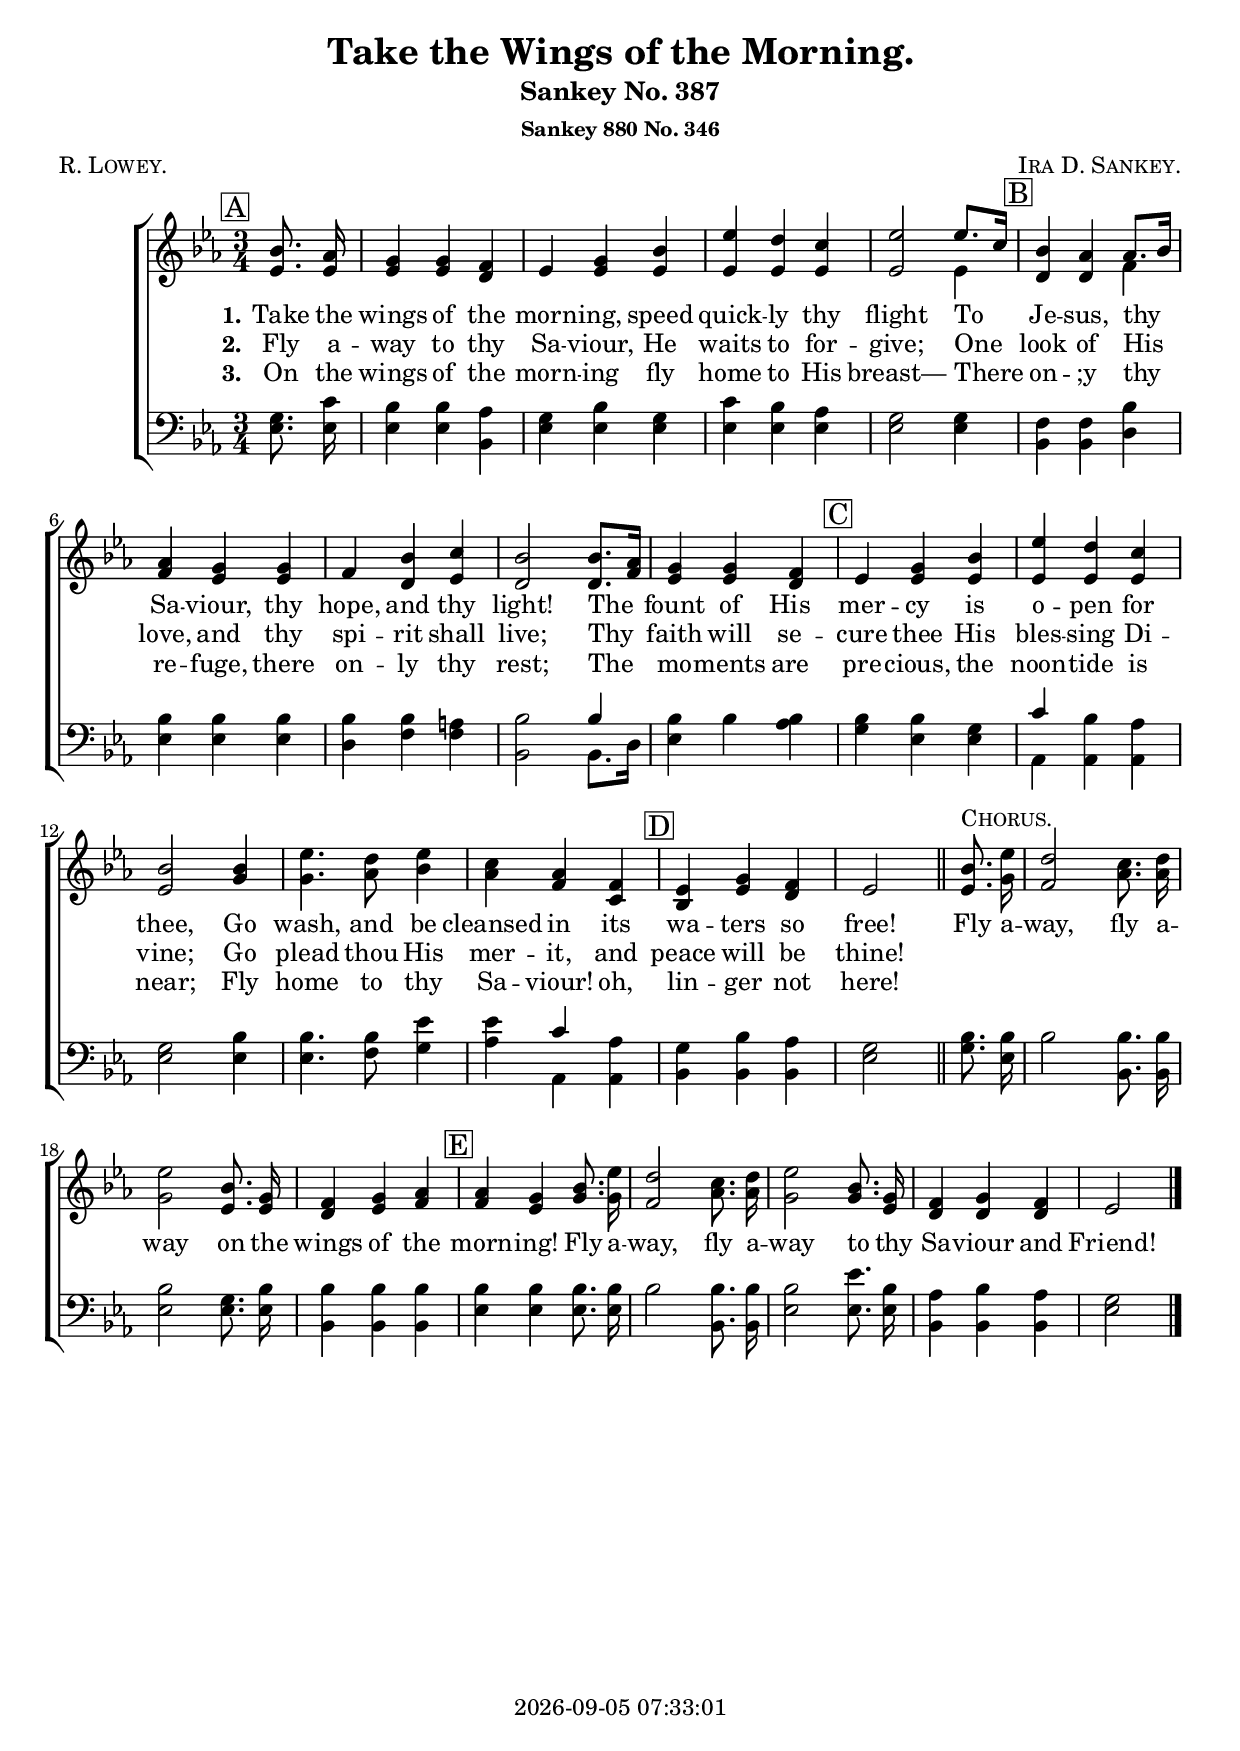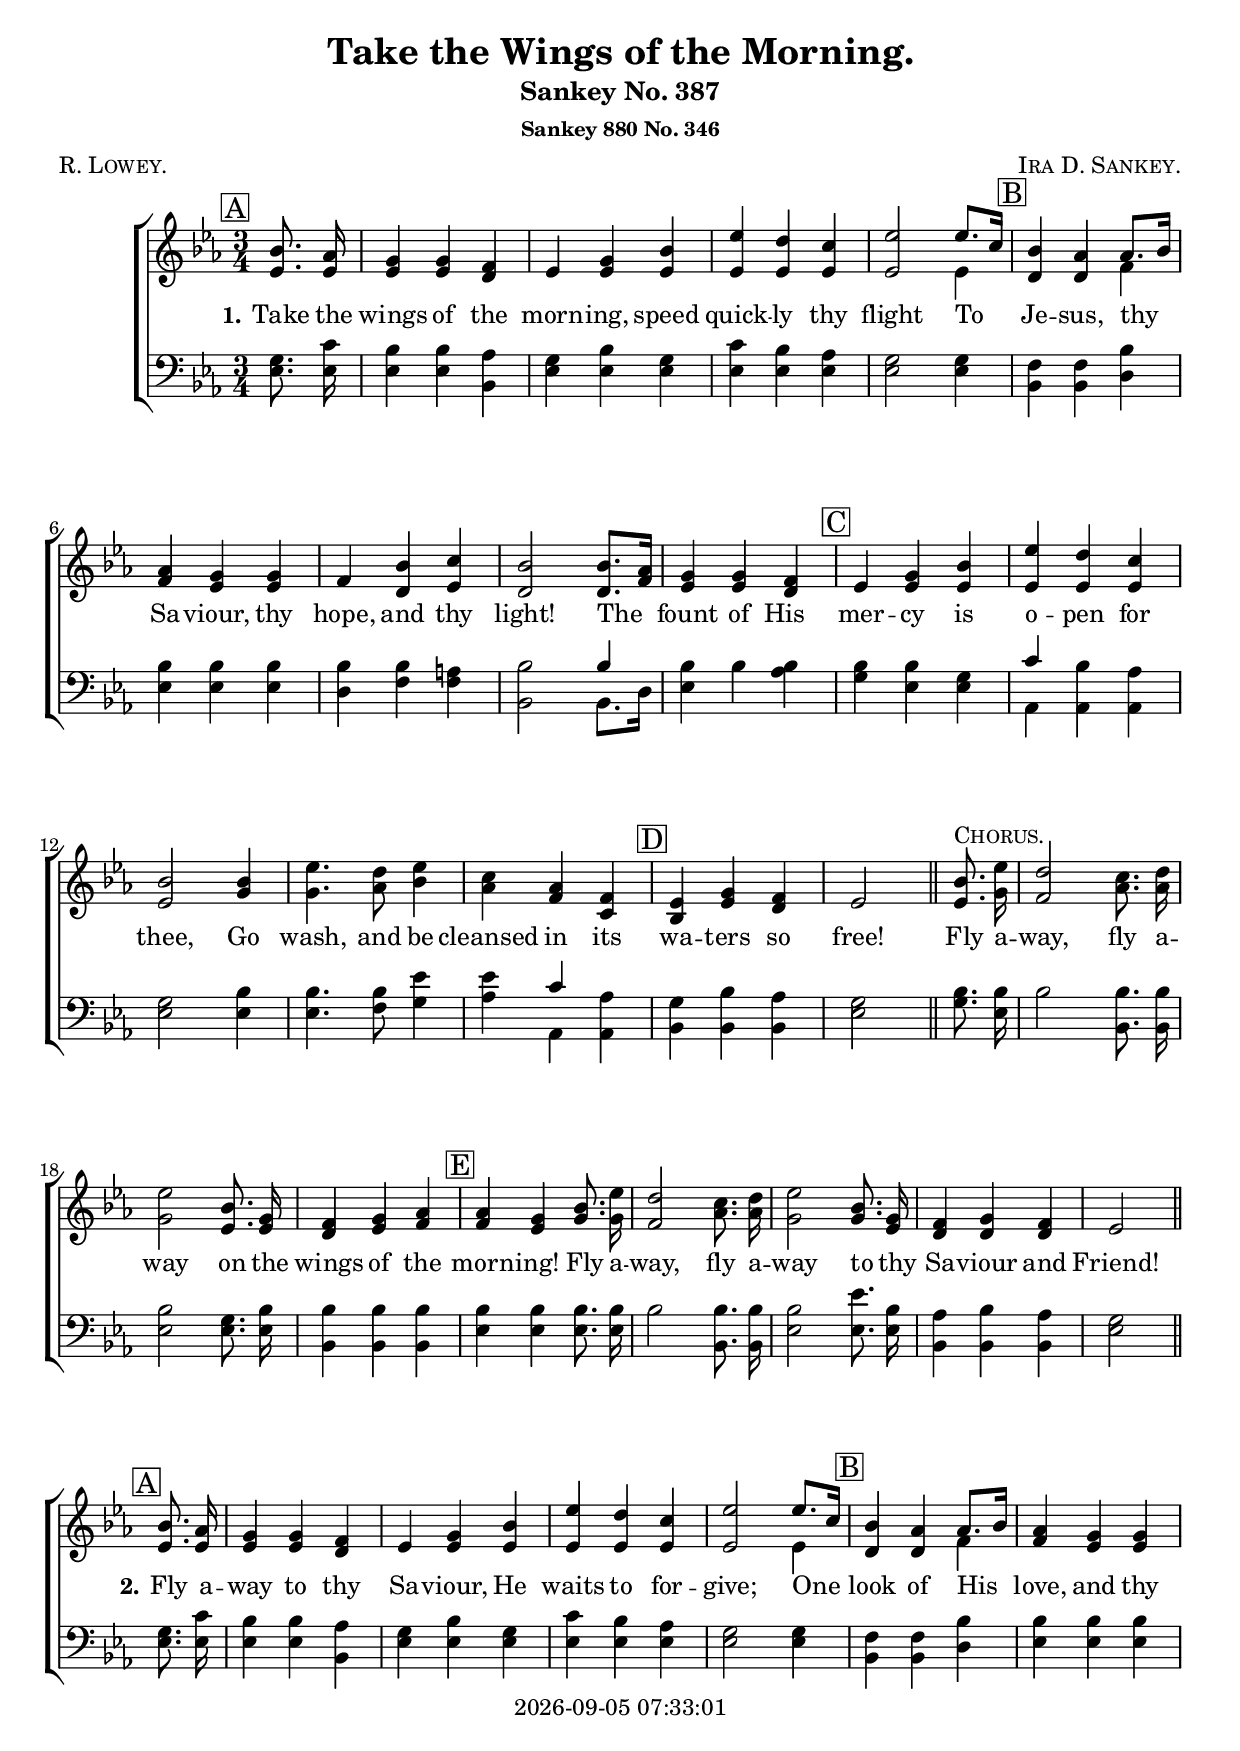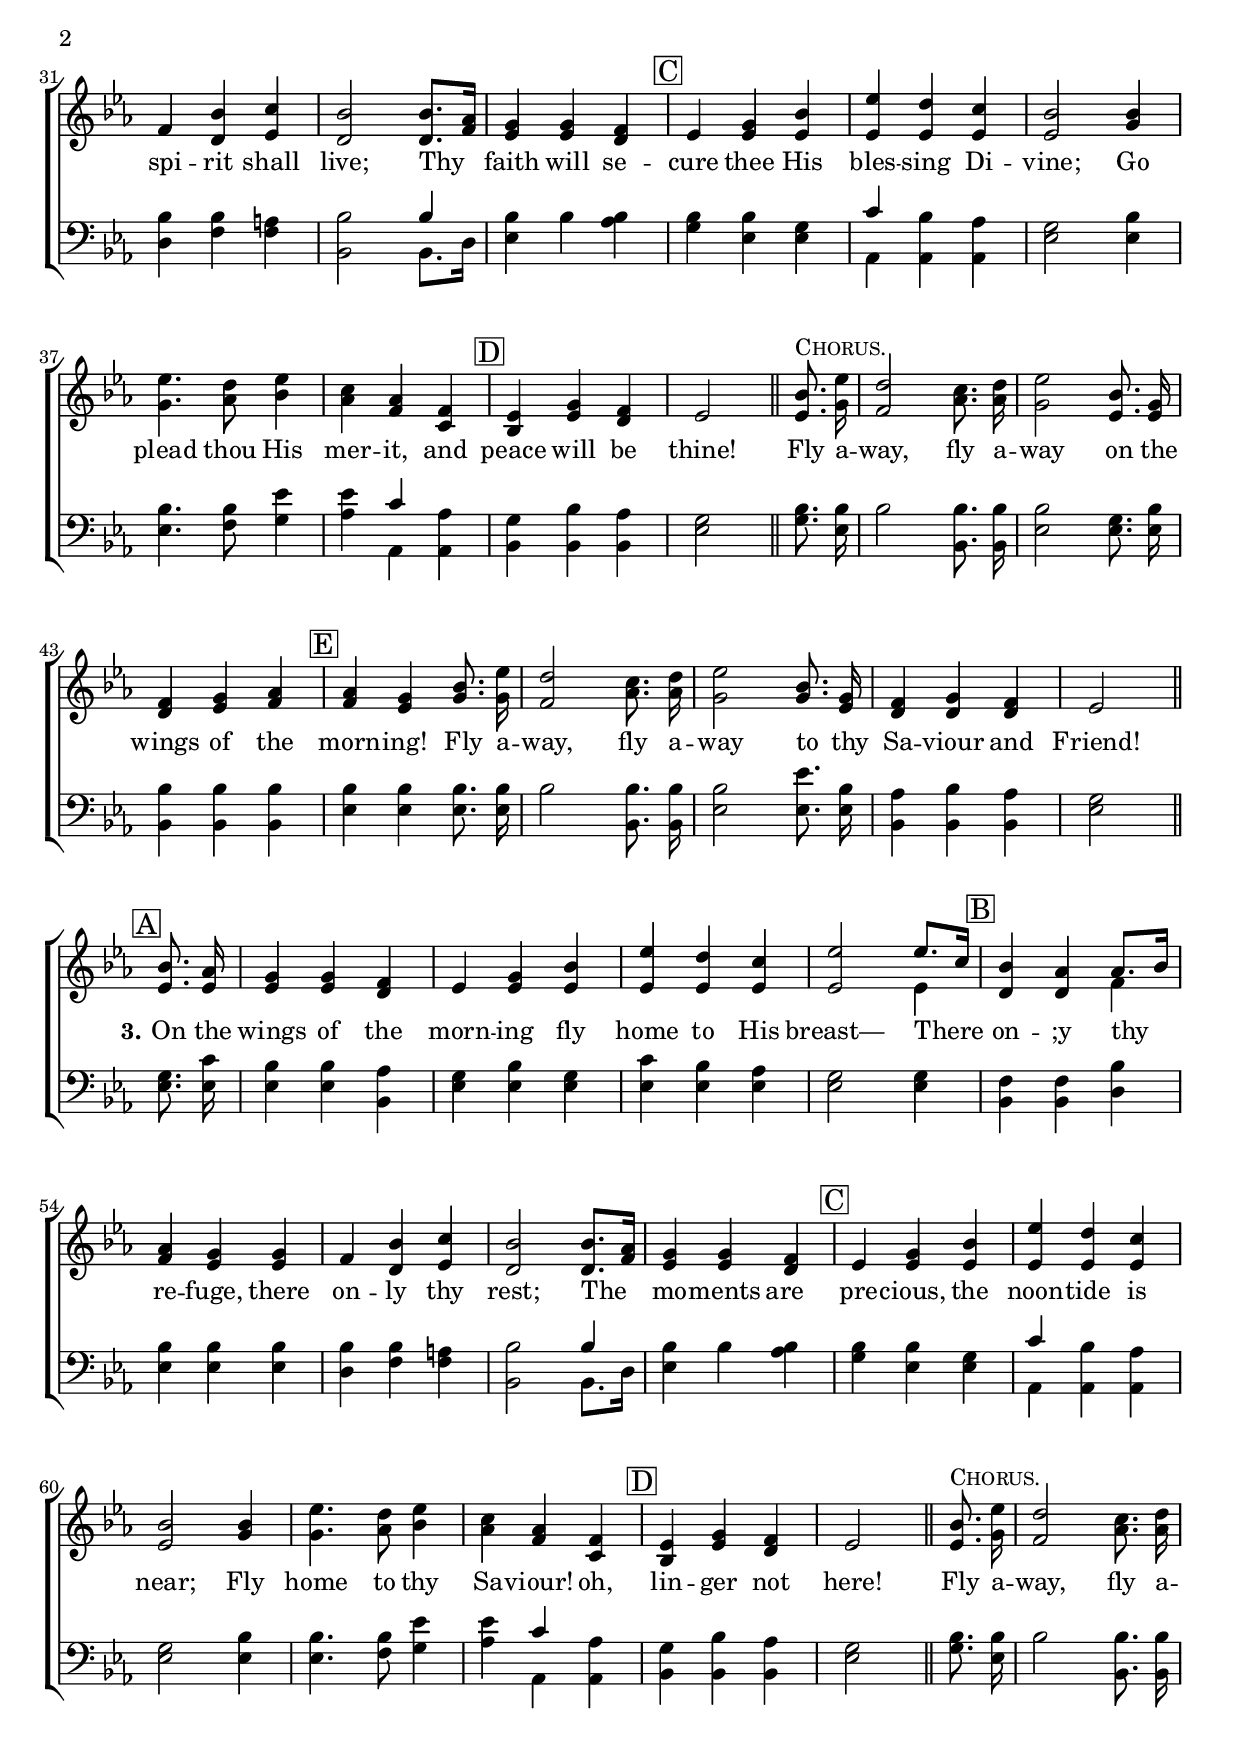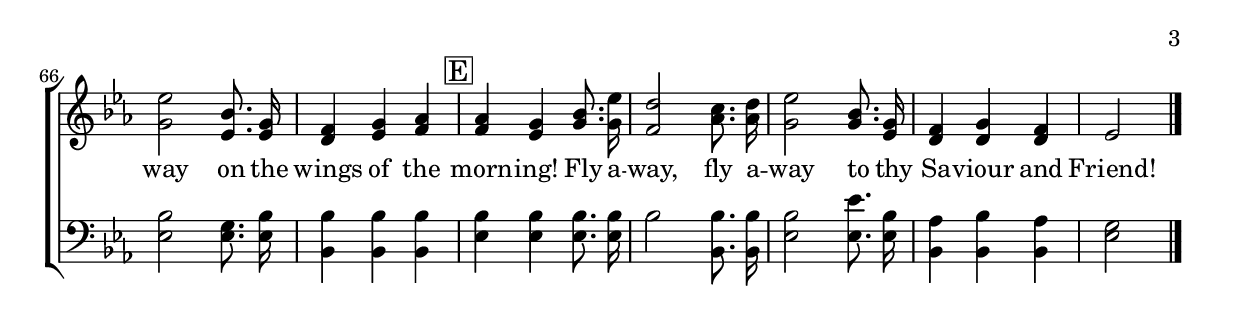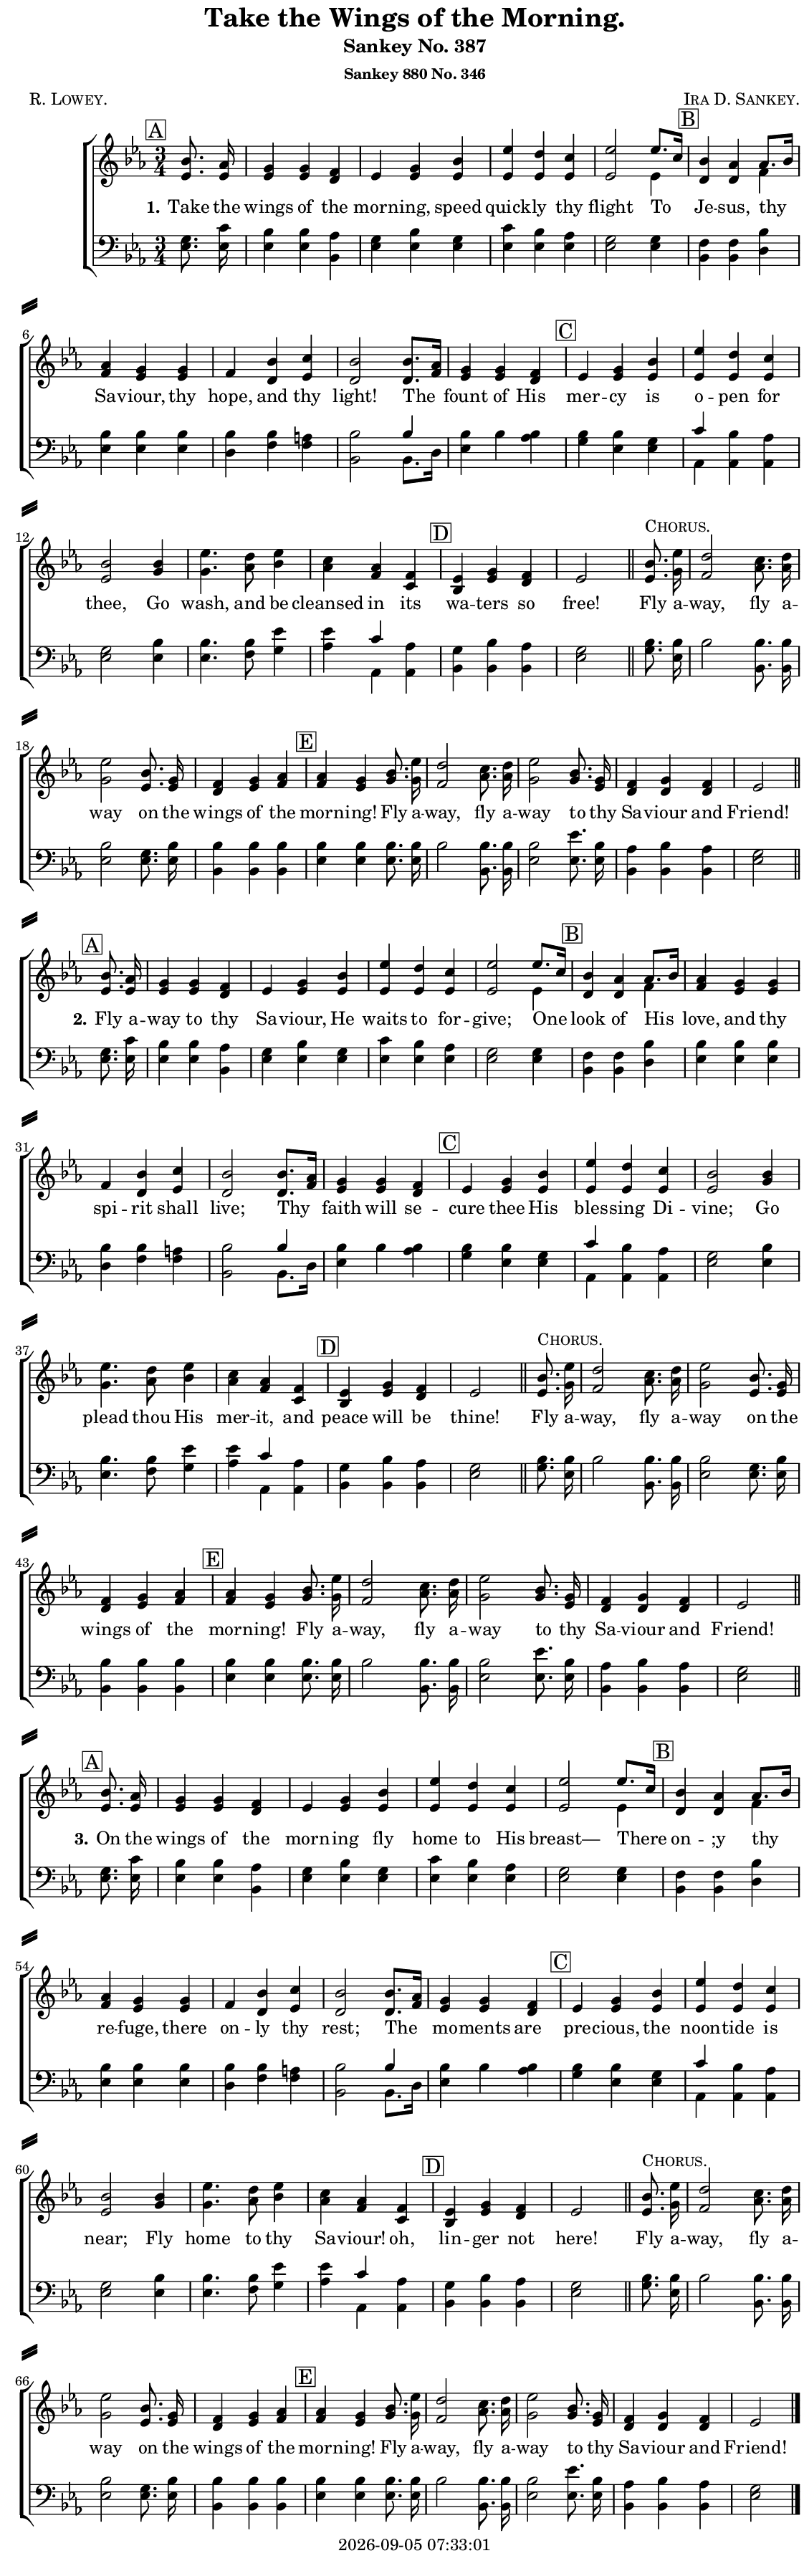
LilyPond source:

\version "2.22.1"

\include "articulate.ly"

today = #(strftime "%Y-%m-%d %H:%M:%S" (localtime (current-time)))

\header {
% centered at top
%  dedication  = "dedication"
  title       = "Take the Wings of the Morning."
  subtitle    = "Sankey No. 387"
  subsubtitle = "Sankey 880 No. 346"
%  instrument  = "instrument"
  
% arrangement of following lines:
%
%  poet    composer
%  meter   arranger
%  piece       opus

  composer    = \markup\smallCaps "Ira D. Sankey."
%  arranger    = "arranger"
%  opus        = "opus"

  poet        = \markup\smallCaps "R. Lowey."
%  meter       = \markup\smallCaps "meter"
%  piece       = \markup\smallCaps "piece"

% centered at bottom
% tagline     = "tagline" % default lilypond version
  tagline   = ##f
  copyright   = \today
}

% #(set-global-staff-size 16)

global = {
  \key ees \major
  \time 3/4
  \partial 4
}

RehearsalTrack = {
% \set Score.currentBarNumber = #5
  \mark \markup { \box "A" } s4 s2.*4
  \mark \markup { \box "B" }    s2.*5
  \mark \markup { \box "C" }    s2.*5
  \mark \markup { \box "D" }    s2.*5
  \mark \markup { \box "E" }    s2.*4 s2
}

TempoTrack = {
  \set Score.tempoHideNote = ##t
  \tempo 4=120
}

nl = { \bar "||" \break }

soprano = \relative {
  \autoBeamOff
  bes'8. aes16
  g4 4 f
  ees4 g bes
  ees4 d c
  ees2 8.[c16]
  bes4 aes aes8.[bes16] % B
  aes4 g g
  f4 bes c
  bes2 8.[aes16]
  g4 4 f
  ees4 g bes % C
  ees4 d c
  bes2 4
  ees4. d8 ees4
  c4 aes f
  ees4 g f % D
  ees2 \bar "||" bes'8.^\markup\smallCaps Chorus. ees16
  d2 c8. d16
  ees2 bes8. g16
  f4 g aes
  aes4 g bes8. ees16 % E
  d2 c8. d16
  ees2 bes8. g16
  f4 g f
  ees2
}

alto = \relative {
  \autoBeamOff
  ees'8. 16
  ees4 4 d
  ees4 4 4
  ees4 4 4
  ees2 4
  d4 4 f % B
  f4 ees ees
  f4 d ees
  d2 8.[f16]
  ees4 4 d
  ees4 4 4 % C
  ees4 4 4
  ees2 g4
  g4. aes8 bes4
  aes4 f c
  bes4 ees d % D
  ees2 8. g16
  f2 aes8. 16
  g2 ees8. 16
  d4 ees f
  f4 ees g8. 16 % E
  f2 aes8. 16
  g2 8. ees16
  d4 4 4
  ees2
}

tenor = \relative {
  \autoBeamOff
  g8. c16
  bes4 4 aes
  g4 bes g
  c4 bes aes
  g2 4
  f4 4 bes % B
  bes4 4 4
  bes4 4 a
  bes2 4
  bes4 4 4
  bes4 4 g % C
  c4 bes aes
  g2 bes4
  bes4. 8 ees4
  ees4 c aes
  g4 bes aes % D
  g2 bes8. 16
  bes2 8. 16
  bes2 g8. bes16
  bes4 4 4
  bes4 4 8. 16 % E
  bes2 8. 16
  bes2 ees8. bes16
  aes4 bes aes
  g2
}

bass = \relative {
  \autoBeamOff
  ees8. 16
  ees4 4 bes
  ees4 4 4
  ees4 4 4
  ees2 4
  bes4 4 d % B
  ees4 4 4
  d4 f f
  bes,2 8.[d16]
  ees4 bes' aes
  g4 ees ees % C
  aes,4 4 4
  ees'2 4
  ees4. f8 g4
  aes4 aes, aes
  bes4 4 4 % D
  ees2 g8. ees16
  bes'2 bes,8. 16
  ees2 8. 16
  bes4 4 4
  ees4 4 8. 16 % E
  bes'2 bes,8. 16
  ees2 8. 16
  bes4 4 4
  ees2
}

nom  = {   \set ignoreMelismata = ##t }
yesm = { \unset ignoreMelismata       }

chorus = \lyricmode {
  Fly a -- way, fly a -- way on the wings of the morn -- ing!
  Fly a -- way, fly a -- way to thy Sa -- viour and Friend!
}

verses = 3

wordsOne = \lyricmode {
  \set stanza = "1."
  Take the wings of the morn -- ing, speed quick -- ly thy flight
  To Je -- sus, thy Sa -- viour, thy hope, and thy light!
  The fount of His mer -- cy is o -- pen for thee,
  Go wash, and be cleansed in its wa -- ters so free!
}
  
wordsTwo = \lyricmode {
  \set stanza = "2."
  Fly a -- way to thy Sa -- viour, He waits to for -- give;
  One look of His love, and thy spi -- rit shall live;
  Thy faith will se -- cure thee His bles -- sing Di -- vine;
  Go plead thou His mer -- it, and peace will be thine!
}
  
wordsThree = \lyricmode {
  \set stanza = "3."
  On the wings of the morn -- ing fly home to His breast—
  There on -- ;y thy re -- fuge, there on -- ly thy rest;
  The mo -- ments are pre -- cious, the noon -- tide is near;
  Fly home to thy Sa -- viour! oh, lin -- ger not here!
}
  
wordsMidi = \lyricmode {
  \set stanza = "1."
  "Take " "the " "wings " "of " "the " morn "ing, " "speed " quick "ly " "thy " "flight "
  "\nTo " Je "sus, " "thy " Sa "viour, " "thy " "hope, " "and " "thy " "light! "
  "\nThe " "fount " "of " "His " mer "cy " "is " o "pen " "for " "thee, "
  "\nGo " "wash, " "and " "be " "cleansed " "in " "its " wa "ters " "so " "free! "
  "\nFly " a "way, " "fly " a "way " "on " "the " "wings " "of " "the " morn "ing! "
  "\nFly " a "way, " "fly " a "way " "to " "thy " Sa "viour " "and " "Friend! "

  \set stanza = "2."
  "\nFly " a "way " "to " "thy " Sa "viour, " "He " "waits " "to " for "give; "
  "\nOne " "look " "of " "His " "love, " "and " "thy " spi "rit " "shall " "live; "
  "\nThy " "faith " "will " se "cure " "thee " "His " bles "sing " Di "vine; "
  "\nGo " "plead " "thou " "His " mer "it, " "and " "peace " "will " "be " "thine! "
  "\nFly " a "way, " "fly " a "way " "on " "the " "wings " "of " "the " morn "ing! "
  "\nFly " a "way, " "fly " a "way " "to " "thy " Sa "viour " "and " "Friend! "

  \set stanza = "3."
  "\nOn " "the " "wings " "of " "the " morn "ing " "fly " "home " "to " "His " "breast— "
  "\nThere " on ";y " "thy " re "fuge, " "there " on "ly " "thy " "rest; "
  "\nThe " mo "ments " "are " pre "cious, " "the " noon "tide " "is " "near; "
  "\nFly " "home " "to " "thy " Sa "viour! " "oh, " lin "ger " "not " "here! "
  "\nFly " a "way, " "fly " a "way " "on " "the " "wings " "of " "the " morn "ing! "
  "\nFly " a "way, " "fly " a "way " "to " "thy " Sa "viour " "and " "Friend! "
}

\book {
  \bookOutputSuffix "midi"
  \score {
%    \articulate
        \new ChoirStaff <<
                                % Soprano staff
          \new Staff = soprano
          <<
            \new Voice { \repeat unfold \verses \TempoTrack     }
            \new Voice { \global \repeat unfold \verses \soprano \bar "|." }
            \addlyrics \wordsMidi
          >>
                                % Alto staff
          \new Staff = alto
          <<
            \new Voice { \global \repeat unfold \verses { \alto \nl } \bar "|." }
          >>
                                % Tenor staff
          \new Staff = tenor
          <<
            \clef "treble_8"
            \new Voice { \global \repeat unfold \verses \tenor }
          >>
                                % Bass staff
          \new Staff = bass
          <<
            \clef "bass"
            \new Voice { \global \repeat unfold \verses \bass }
          >>
        >>
    \midi {}
  }
}

\book {
  \bookOutputSuffix "repeat"
  \score {
        \new ChoirStaff <<
                                  % Joint soprano/alto staff
          \new Staff \with { printPartCombineTexts = ##f }
          <<
            \new Voice \RehearsalTrack
            \new Voice \TempoTrack
            \new NullVoice = "aligner" \soprano
            \new Voice = "women" \partCombine { \global \soprano \bar "|." } { \global \alto }
            \new Lyrics \lyricsto "aligner" { \wordsOne \chorus }
            \new Lyrics \lyricsto "aligner"   \wordsTwo
            \new Lyrics \lyricsto "aligner"   \wordsThree
          >>
                                  % Joint tenor/bass staff
          \new Staff \with { printPartCombineTexts = ##f }
          <<
            \clef "bass"
            \new Voice = "men" \partCombine { \global \tenor } { \global \bass }
          >>
        >>
    \layout {
      indent = 1.5\cm
      \pointAndClickOff
      \context {
        \Staff \RemoveAllEmptyStaves
      }
    }
  }
}

\book {
  \bookOutputSuffix "single"
  \score {
        \new ChoirStaff <<
                                  % Joint soprano/alto staff
          \new Staff \with { printPartCombineTexts = ##f }
          <<
            \new Voice { \repeat unfold \verses \RehearsalTrack }
            \new Voice { \repeat unfold \verses \TempoTrack }
            \new NullVoice = "aligner" { \repeat unfold \verses \soprano }
            \new Voice = "women" \partCombine { \global \repeat unfold \verses \soprano \bar "|." }
                                               { \global \repeat unfold \verses { \alto \nl } \bar "|." }
            \new Lyrics \lyricsto "aligner" { \wordsOne   \chorus
                                              \wordsTwo   \chorus
                                              \wordsThree \chorus
                                            }
          >>
                                  % Joint tenor/bass staff
          \new Staff \with { printPartCombineTexts = ##f }
          <<
            \clef "bass"
            \new Voice = "men" \partCombine { \global \repeat unfold \verses \tenor }
                                            { \global \repeat unfold \verses \bass }
          >>
        >>
    \layout {
      indent = 1.5\cm
      \pointAndClickOff
      \context {
        \Staff \RemoveAllEmptyStaves
      }
    }
  }
}

\book {
  \bookOutputSuffix "singlepage"
  \paper {
    top-margin = 0
    left-margin = 7
    right-margin = 1
    paper-width = 190\mm
    page-breaking = #ly:one-page-breaking
    system-system-spacing.basic-distance = #15
    system-separator-markup = \slashSeparator
  }
  \score {
        \new ChoirStaff <<
                                  % Joint soprano/alto staff
          \new Staff \with { printPartCombineTexts = ##f }
          <<
            \new Voice { \repeat unfold \verses \RehearsalTrack }
            \new Voice { \repeat unfold \verses \TempoTrack }
            \new NullVoice = "aligner" { \repeat unfold \verses \soprano }
            \new Voice = "women" \partCombine { \global \repeat unfold \verses \soprano \bar "|." }
                                               { \global \repeat unfold \verses { \alto \nl } \bar "|." }
            \new Lyrics \lyricsto "aligner" { \wordsOne   \chorus
                                              \wordsTwo   \chorus
                                              \wordsThree \chorus
                                            }
          >>
                                  % Joint tenor/bass staff
          \new Staff \with { printPartCombineTexts = ##f }
          <<
            \clef "bass"
            \new Voice = "men" \partCombine { \global \repeat unfold \verses \tenor }
                                            { \global \repeat unfold \verses \bass }
          >>
        >>
    \layout {
      indent = 1.5\cm
      \pointAndClickOff
      \context {
        \Staff \RemoveAllEmptyStaves
      }
    }
  }
}
